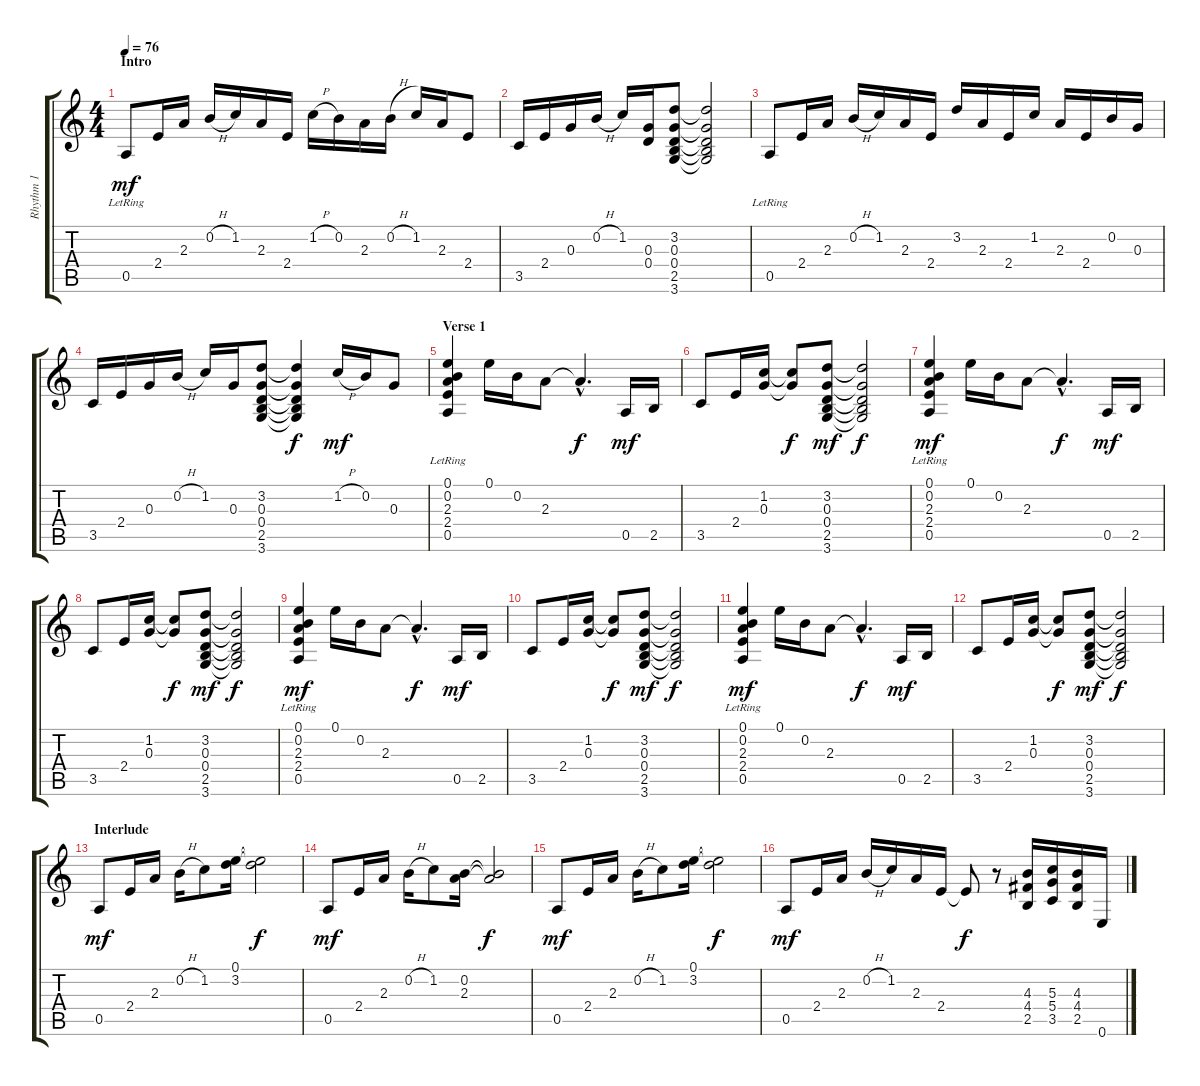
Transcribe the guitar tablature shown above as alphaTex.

\track ("Rhythm 1" "Rhythm 1") {instrument electricguitarjazz}
\staff {score tabs}
\tuning (E4 B3 G3 D3 A2 E2) {hide}
\ts (4 4)
\section ("" "Intro")
\tempo 76
\clef g2
\ks c
0.5{lr}.8{dy mf instrument electricguitarjazz} 2.4.16 2.3.16 0.2{h}.16 1.2.16 2.3.16 2.4.16 1.2{h}.16 0.2.16 2.3.16 0.2{h}.16 1.2.16 2.3.16 2.4.8 |
3.5.16 2.4.16 0.3.16 0.2{h}.16 1.2.16 (0.3 0.4).16 (3.2 0.3 0.4 2.5 3.6).8 (3.2{t} 0.3{t} 0.4{t} 2.5{t} 3.6{t}).2 |
0.5{lr}.8 2.4.16 2.3.16 0.2{h}.16 1.2.16 2.3.16 2.4.16 3.2.16 2.3.16 2.4.16 1.2.16 2.3.16 2.4.16 0.2.16 0.3.16 |
3.5.16 2.4.16 0.3.16 0.2{h}.16 1.2.16 0.3.16 (3.2 0.3 0.4 2.5 3.6).8 (3.2{t} 0.3{t} 0.4{t} 2.5{t} 3.6{t}).4{dy f} 1.2{h}.16{dy mf} 0.2.16 0.3.8 |
\section ("" "Verse 1")
(0.1 0.2 2.3 2.4{lr} 0.5{lr}).4 0.1.16 0.2.16 2.3.8 2.3{hac t}.4{d dy f} 0.5.16{dy mf} 2.5.16 |
3.5.8 2.4.16 (1.2 0.3).16 (1.2{t} 0.3{t}).8{dy f} (3.2 0.3 0.4 2.5 3.6).8{dy mf} (3.2{t} 0.3{t} 0.4{t} 2.5{t} 3.6{t}).2{dy f} |
(0.1 0.2 2.3 2.4{lr} 0.5{lr}).4{dy mf} 0.1.16 0.2.16 2.3.8 2.3{hac t}.4{d dy f} 0.5.16{dy mf} 2.5.16 |
3.5.8 2.4.16 (1.2 0.3).16 (1.2{t} 0.3{t}).8{dy f} (3.2 0.3 0.4 2.5 3.6).8{dy mf} (3.2{t} 0.3{t} 0.4{t} 2.5{t} 3.6{t}).2{dy f} |
(0.1 0.2 2.3 2.4{lr} 0.5{lr}).4{dy mf} 0.1.16 0.2.16 2.3.8 2.3{hac t}.4{d dy f} 0.5.16{dy mf} 2.5.16 |
3.5.8 2.4.16 (1.2 0.3).16 (1.2{t} 0.3{t}).8{dy f} (3.2 0.3 0.4 2.5 3.6).8{dy mf} (3.2{t} 0.3{t} 0.4{t} 2.5{t} 3.6{t}).2{dy f} |
(0.1 0.2 2.3 2.4{lr} 0.5{lr}).4{dy mf} 0.1.16 0.2.16 2.3.8 2.3{hac t}.4{d dy f} 0.5.16{dy mf} 2.5.16 |
3.5.8 2.4.16 (1.2 0.3).16 (1.2{t} 0.3{t}).8{dy f} (3.2 0.3 0.4 2.5 3.6).8{dy mf} (3.2{t} 0.3{t} 0.4{t} 2.5{t} 3.6{t}).2{dy f} |
\section ("" "Interlude")
0.5.8{dy mf} 2.4.16 2.3.16 0.2{h}.16 1.2.8 (0.1 3.2).16 (0.1{t} 3.2{t}).2{dy f} |
0.5.8{dy mf} 2.4.16 2.3.16 0.2{h}.16 1.2.8 (0.2 2.3).16 (0.2{t} 2.3{t}).2{dy f} |
0.5.8{dy mf} 2.4.16 2.3.16 0.2{h}.16 1.2.8 (0.1 3.2).16 (0.1{t} 3.2{t}).2{dy f} |
0.5.8{dy mf} 2.4.16 2.3.16 0.2{h}.16 1.2.16 2.3.16 2.4.16 2.4{t}.8{dy f} r.8 (4.3 4.4 2.5).16{instrument distortionguitar} (5.3 5.4 3.5).16 (4.3 4.4 2.5).16 0.6.16
